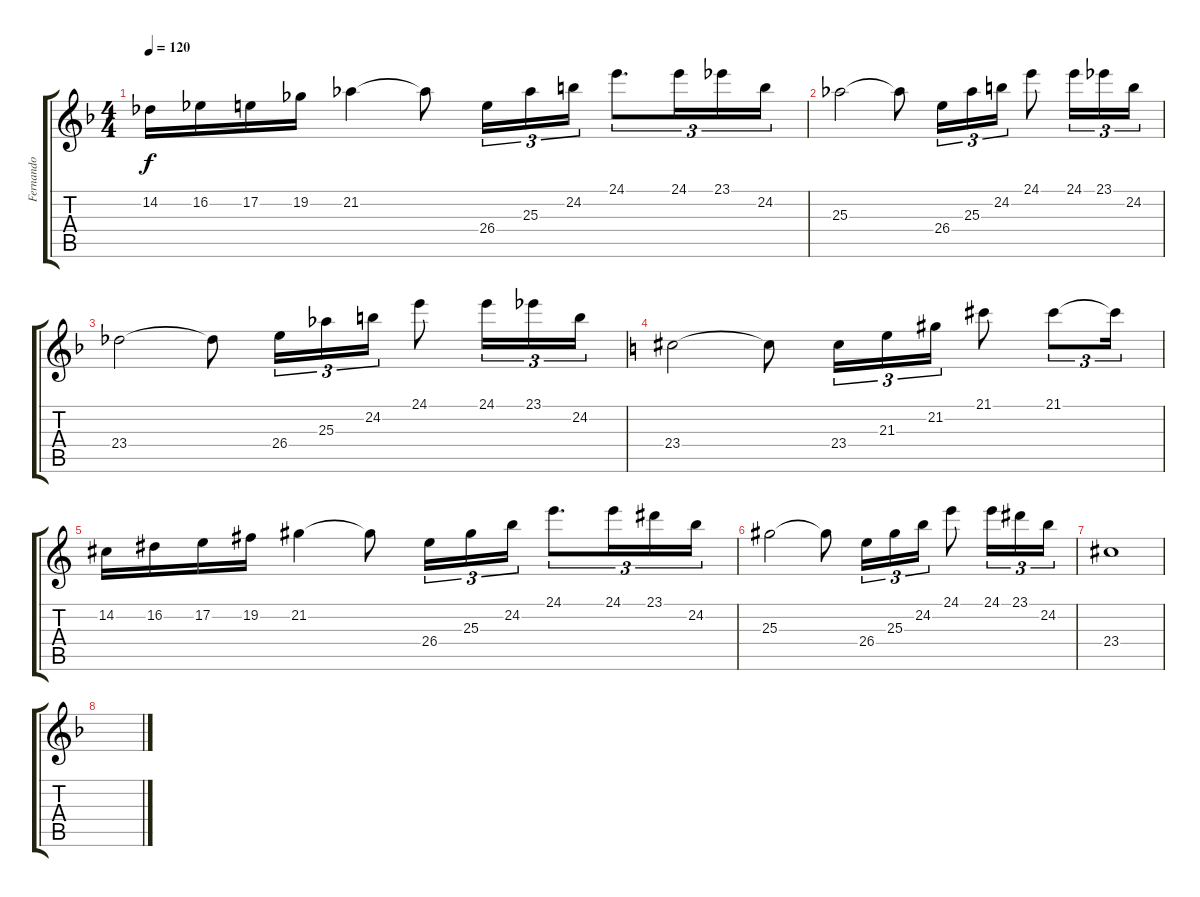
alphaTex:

\track ("Fernando" "Fernando") {instrument flute}
\staff {score tabs}
\tuning (E4 B3 G3 D3 A2 E2) {hide}
\ts (4 4)
\tempo 120
\clef g2
\ks dminor
14.2.16{dy f} 16.2.16 17.2.16 19.2.16 21.2.4 21.2{t}.8 26.4.16{tu (3 2)} 25.3.16{tu (3 2)} 24.2.16{tu (3 2)} 24.1.8{d tu (3 2)} 24.1.16{tu (3 2)} 23.1.16{tu (3 2)} 24.2.16{tu (3 2)} |
25.3.2 25.3{t}.8 26.4.16{tu (3 2)} 25.3.16{tu (3 2)} 24.2.16{tu (3 2)} 24.1.8 24.1.16{tu (3 2)} 23.1.16{tu (3 2)} 24.2.16{tu (3 2)} |
23.4.2 23.4{t}.8 26.4.16{tu (3 2)} 25.3.16{tu (3 2)} 24.2.16{tu (3 2)} 24.1.8 24.1.16{tu (3 2)} 23.1.16{tu (3 2)} 24.2.16{tu (3 2)} |
\ks c
23.4.2 23.4{t}.8 23.4.16{tu (3 2)} 21.3.16{tu (3 2)} 21.2.16{tu (3 2)} 21.1.8 21.1.8{tu (3 2)} 21.1{t}.16{tu (3 2)} |
14.2.16 16.2.16 17.2.16 19.2.16 21.2.4 21.2{t}.8 26.4.16{tu (3 2)} 25.3.16{tu (3 2)} 24.2.16{tu (3 2)} 24.1.8{d tu (3 2)} 24.1.16{tu (3 2)} 23.1.16{tu (3 2)} 24.2.16{tu (3 2)} |
25.3.2 25.3{t}.8 26.4.16{tu (3 2)} 25.3.16{tu (3 2)} 24.2.16{tu (3 2)} 24.1.8 24.1.16{tu (3 2)} 23.1.16{tu (3 2)} 24.2.16{tu (3 2)} |
23.4.1 |
\ks dminor
